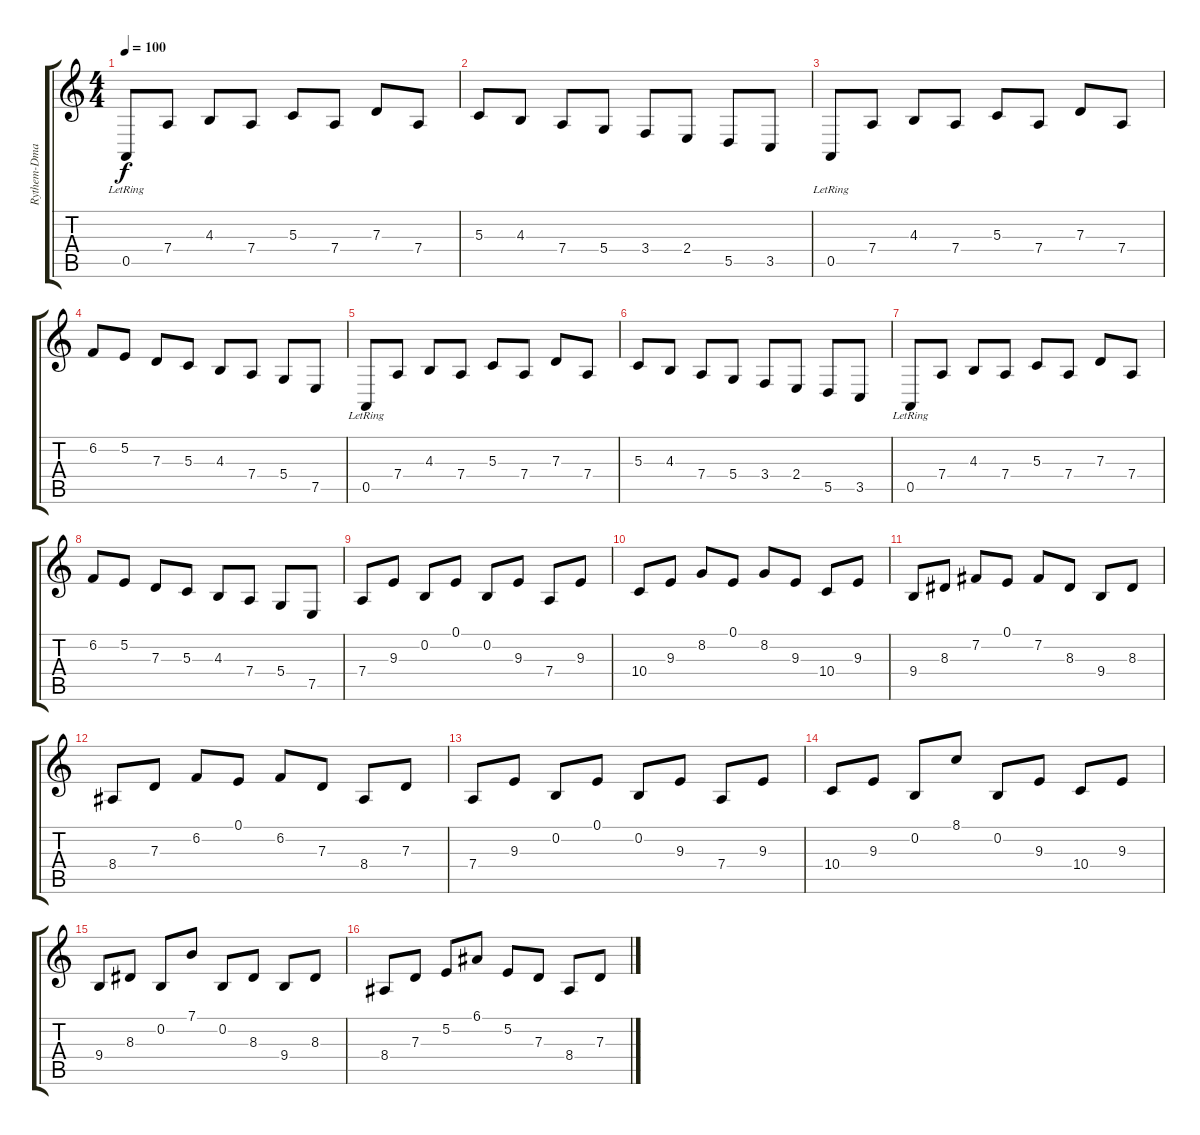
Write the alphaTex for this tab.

\track ("Rythem-Dman" "Rythem-Dma") {instrument synthstrings1}
\staff {score tabs}
\tuning (E4 B3 G3 D3 A2 E2) {hide}
\ts (4 4)
\tempo 100
\clef g2
\ks c
0.5{lr}.8{dy f instrument synthstrings1} 7.4.8 4.3.8 7.4.8 5.3.8 7.4.8 7.3.8 7.4.8 |
5.3.8 4.3.8 7.4.8 5.4.8 3.4.8 2.4.8 5.5.8 3.5.8 |
0.5{lr}.8 7.4.8 4.3.8 7.4.8 5.3.8 7.4.8 7.3.8 7.4.8 |
6.2.8 5.2.8 7.3.8 5.3.8 4.3.8 7.4.8 5.4.8 7.5.8 |
0.5{lr}.8 7.4.8 4.3.8 7.4.8 5.3.8 7.4.8 7.3.8 7.4.8 |
5.3.8 4.3.8 7.4.8 5.4.8 3.4.8 2.4.8 5.5.8 3.5.8 |
0.5{lr}.8 7.4.8 4.3.8 7.4.8 5.3.8 7.4.8 7.3.8 7.4.8 |
6.2.8 5.2.8 7.3.8 5.3.8 4.3.8 7.4.8 5.4.8 7.5.8 |
7.4.8 9.3.8 0.2.8 0.1.8 0.2.8 9.3.8 7.4.8 9.3.8 |
10.4.8 9.3.8 8.2.8 0.1.8 8.2.8 9.3.8 10.4.8 9.3.8 |
9.4.8 8.3.8 7.2.8 0.1.8 7.2.8 8.3.8 9.4.8 8.3.8 |
8.4.8 7.3.8 6.2.8 0.1.8 6.2.8 7.3.8 8.4.8 7.3.8 |
7.4.8 9.3.8 0.2.8 0.1.8 0.2.8 9.3.8 7.4.8 9.3.8 |
10.4.8 9.3.8 0.2.8 8.1.8 0.2.8 9.3.8 10.4.8 9.3.8 |
9.4.8 8.3.8 0.2.8 7.1.8 0.2.8 8.3.8 9.4.8 8.3.8 |
8.4.8 7.3.8 5.2.8 6.1.8 5.2.8 7.3.8 8.4.8 7.3.8
